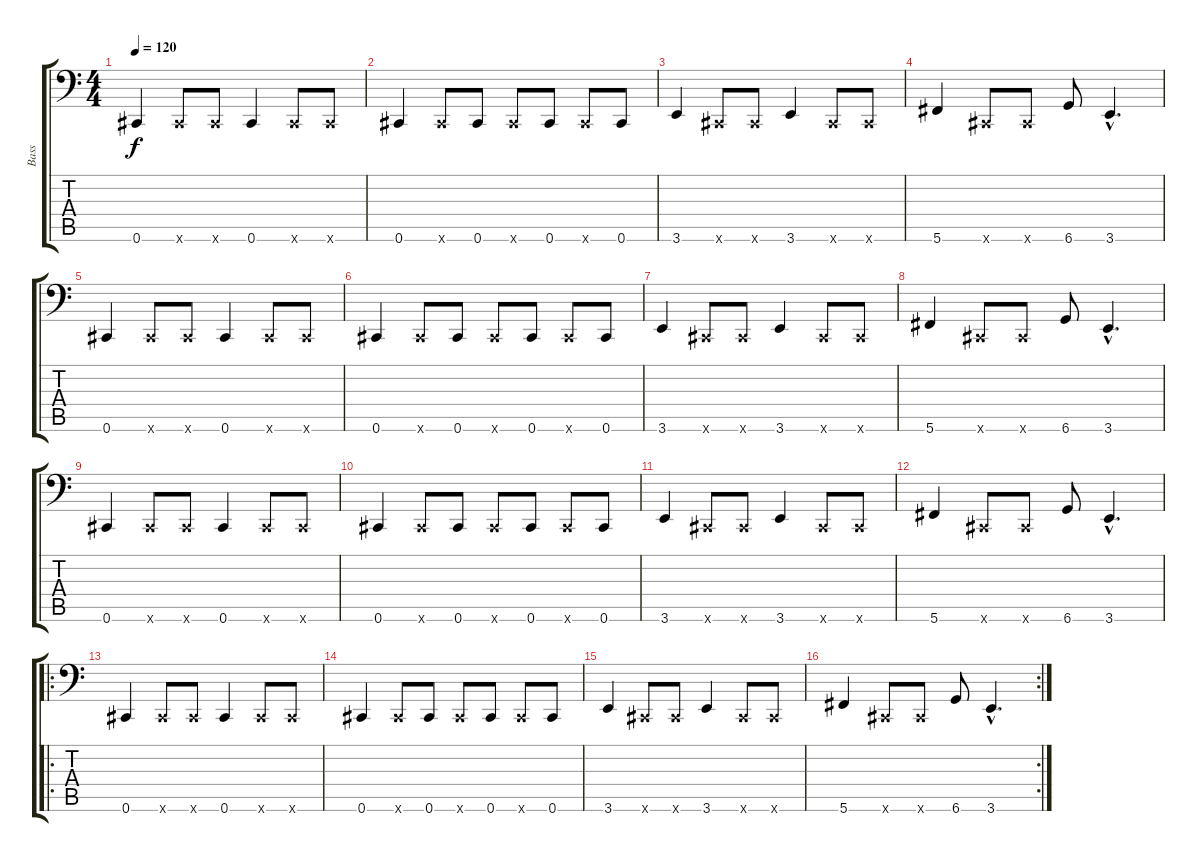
\track ("Bass" "Bass") {instrument electricbasspick}
\staff {score tabs}
\tuning (Eb3 Bb2 Gb2 Db2 Ab1 Db1) {hide}
\ts (4 4)
\tempo 120
\clef f4
\ks c
0.6.4{dy f} 0.6{x}.8 0.6{x}.8 0.6.4 0.6{x}.8 0.6{x}.8 |
0.6.4 0.6{x}.8 0.6.8 0.6{x}.8 0.6.8 0.6{x}.8 0.6.8 |
3.6.4 0.6{x}.8 0.6{x}.8 3.6.4 0.6{x}.8 0.6{x}.8 |
5.6.4 0.6{x}.8 0.6{x}.8 6.6.8 3.6{hac}.4{d} |
0.6.4 0.6{x}.8 0.6{x}.8 0.6.4 0.6{x}.8 0.6{x}.8 |
0.6.4 0.6{x}.8 0.6.8 0.6{x}.8 0.6.8 0.6{x}.8 0.6.8 |
3.6.4 0.6{x}.8 0.6{x}.8 3.6.4 0.6{x}.8 0.6{x}.8 |
5.6.4 0.6{x}.8 0.6{x}.8 6.6.8 3.6{hac}.4{d} |
0.6.4 0.6{x}.8 0.6{x}.8 0.6.4 0.6{x}.8 0.6{x}.8 |
0.6.4 0.6{x}.8 0.6.8 0.6{x}.8 0.6.8 0.6{x}.8 0.6.8 |
3.6.4 0.6{x}.8 0.6{x}.8 3.6.4 0.6{x}.8 0.6{x}.8 |
5.6.4 0.6{x}.8 0.6{x}.8 6.6.8 3.6{hac}.4{d} |
\ro
0.6.4 0.6{x}.8 0.6{x}.8 0.6.4 0.6{x}.8 0.6{x}.8 |
0.6.4 0.6{x}.8 0.6.8 0.6{x}.8 0.6.8 0.6{x}.8 0.6.8 |
3.6.4 0.6{x}.8 0.6{x}.8 3.6.4 0.6{x}.8 0.6{x}.8 |
\rc 2
5.6.4 0.6{x}.8 0.6{x}.8 6.6.8 3.6{hac}.4{d}
